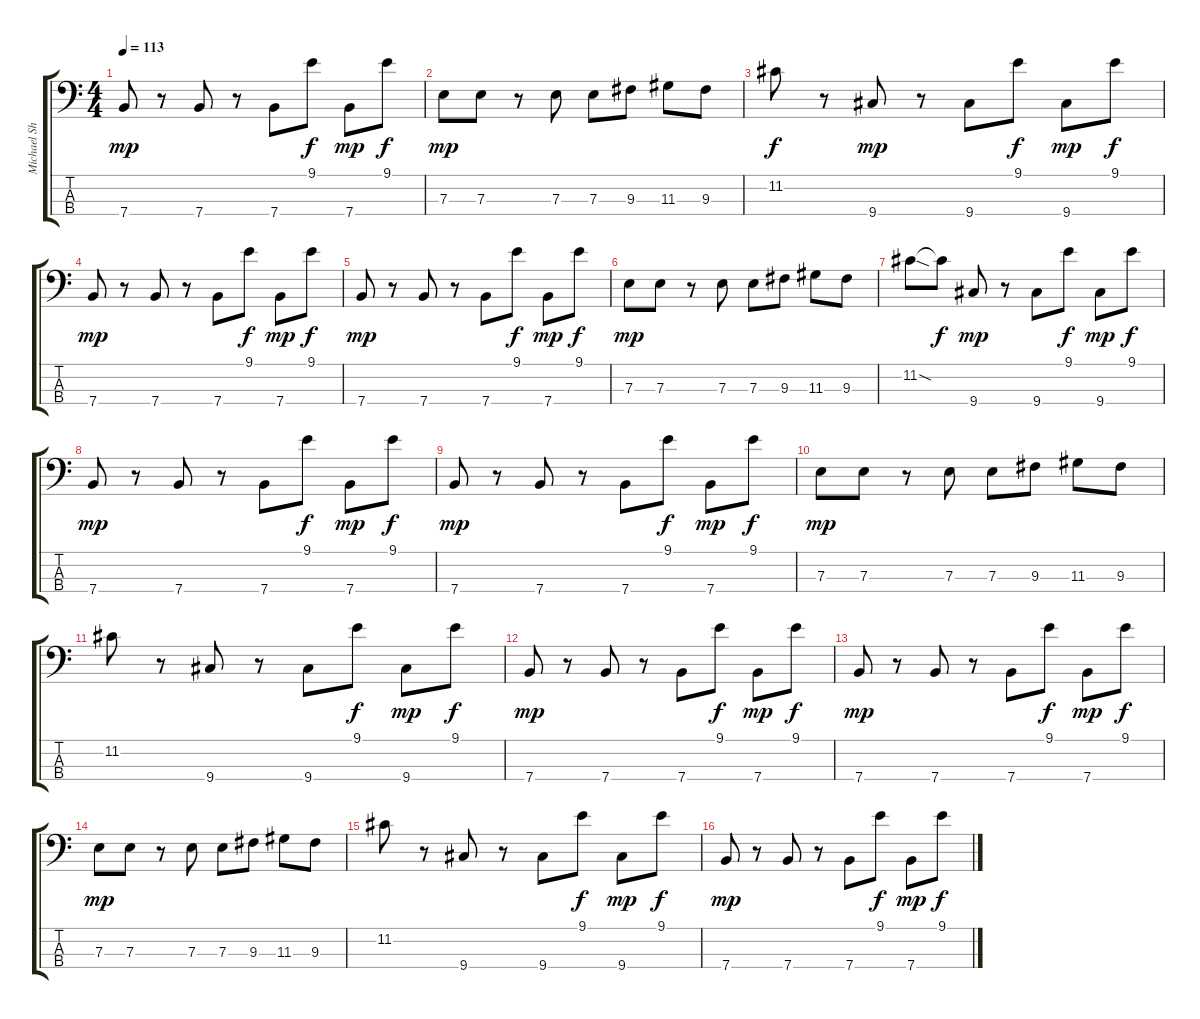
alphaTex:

\track ("Michael Shuman" "Michael Sh") {instrument electricbasspick}
\staff {score tabs}
\tuning (G2 D2 A1 E1) {hide}
\ts (4 4)
\tempo 113
\clef f4
\ks c
7.4.8{dy mp} r.8 7.4.8 r.8 7.4.8 9.1.8{dy f} 7.4.8{dy mp} 9.1.8{dy f} |
7.3.8{dy mp} 7.3.8 r.8 7.3.8 7.3.8 9.3.8 11.3.8 9.3.8 |
11.2.8{dy f} r.8 9.4.8{dy mp} r.8 9.4.8 9.1.8{dy f} 9.4.8{dy mp} 9.1.8{dy f} |
7.4.8{dy mp} r.8 7.4.8 r.8 7.4.8 9.1.8{dy f} 7.4.8{dy mp} 9.1.8{dy f} |
7.4.8{dy mp} r.8 7.4.8 r.8 7.4.8 9.1.8{dy f} 7.4.8{dy mp} 9.1.8{dy f} |
7.3.8{dy mp} 7.3.8 r.8 7.3.8 7.3.8 9.3.8 11.3.8 9.3.8 |
11.2{sod}.8 11.2{t}.8{dy f} 9.4.8{dy mp} r.8 9.4.8 9.1.8{dy f} 9.4.8{dy mp} 9.1.8{dy f} |
7.4.8{dy mp} r.8 7.4.8 r.8 7.4.8 9.1.8{dy f} 7.4.8{dy mp} 9.1.8{dy f} |
7.4.8{dy mp} r.8 7.4.8 r.8 7.4.8 9.1.8{dy f} 7.4.8{dy mp} 9.1.8{dy f} |
7.3.8{dy mp} 7.3.8 r.8 7.3.8 7.3.8 9.3.8 11.3.8 9.3.8 |
11.2.8 r.8 9.4.8 r.8 9.4.8 9.1.8{dy f} 9.4.8{dy mp} 9.1.8{dy f} |
7.4.8{dy mp} r.8 7.4.8 r.8 7.4.8 9.1.8{dy f} 7.4.8{dy mp} 9.1.8{dy f} |
7.4.8{dy mp} r.8 7.4.8 r.8 7.4.8 9.1.8{dy f} 7.4.8{dy mp} 9.1.8{dy f} |
7.3.8{dy mp} 7.3.8 r.8 7.3.8 7.3.8 9.3.8 11.3.8 9.3.8 |
11.2.8 r.8 9.4.8 r.8 9.4.8 9.1.8{dy f} 9.4.8{dy mp} 9.1.8{dy f} |
7.4.8{dy mp} r.8 7.4.8 r.8 7.4.8 9.1.8{dy f} 7.4.8{dy mp} 9.1.8{dy f}
